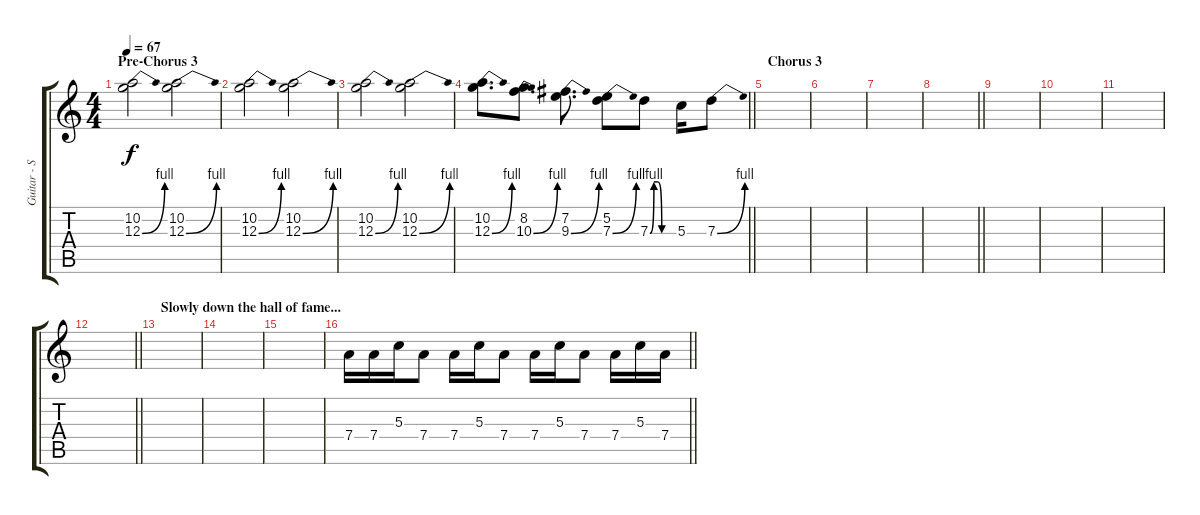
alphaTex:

\track ("Guitar - Solos" "Guitar - S") {instrument overdrivenguitar}
\staff {score tabs}
\tuning (E4 B3 G3 D3 A2 E2) {hide}
\ts (4 4)
\section ("" "Pre-Chorus 3")
\tempo 67
\clef g2
\ks c
(10.2 12.3{be (bend 0 0 60 4)}).2{dy f} (10.2 12.3{be (bend 0 0 60 4)}).2 |
(10.2 12.3{be (bend 0 0 60 4)}).2 (10.2 12.3{be (bend 0 0 60 4)}).2 |
(10.2 12.3{be (bend 0 0 60 4)}).2 (10.2 12.3{be (bend 0 0 60 4)}).2 |
\barLineRight lightlight
(10.2 12.3{be (bend 0 0 60 4)}).8{d} (8.2 10.3{be (bend 0 0 60 4)}).8{d} (7.2 9.3{be (bend 0 0 60 4)}).8{d} (5.2 7.3{be (bend 0 0 60 4)}).8 7.3{be (custom 0 0 10 4 20 4 30 0 60 0)}.8 5.3.16 7.3{be (bend 0 0 60 4)}.8 |
\section ("" "Chorus 3")
|
|
|
\barLineRight lightlight
|
|
|
|
\barLineRight lightlight
|
\section ("" "Slowly down the hall of fame...")
|
|
|
\barLineRight lightlight
7.4.16 7.4.16 5.3.16 7.4.8 7.4.16 5.3.16 7.4.8 7.4.16 5.3.16 7.4.8 7.4.16 5.3.16 7.4.16
